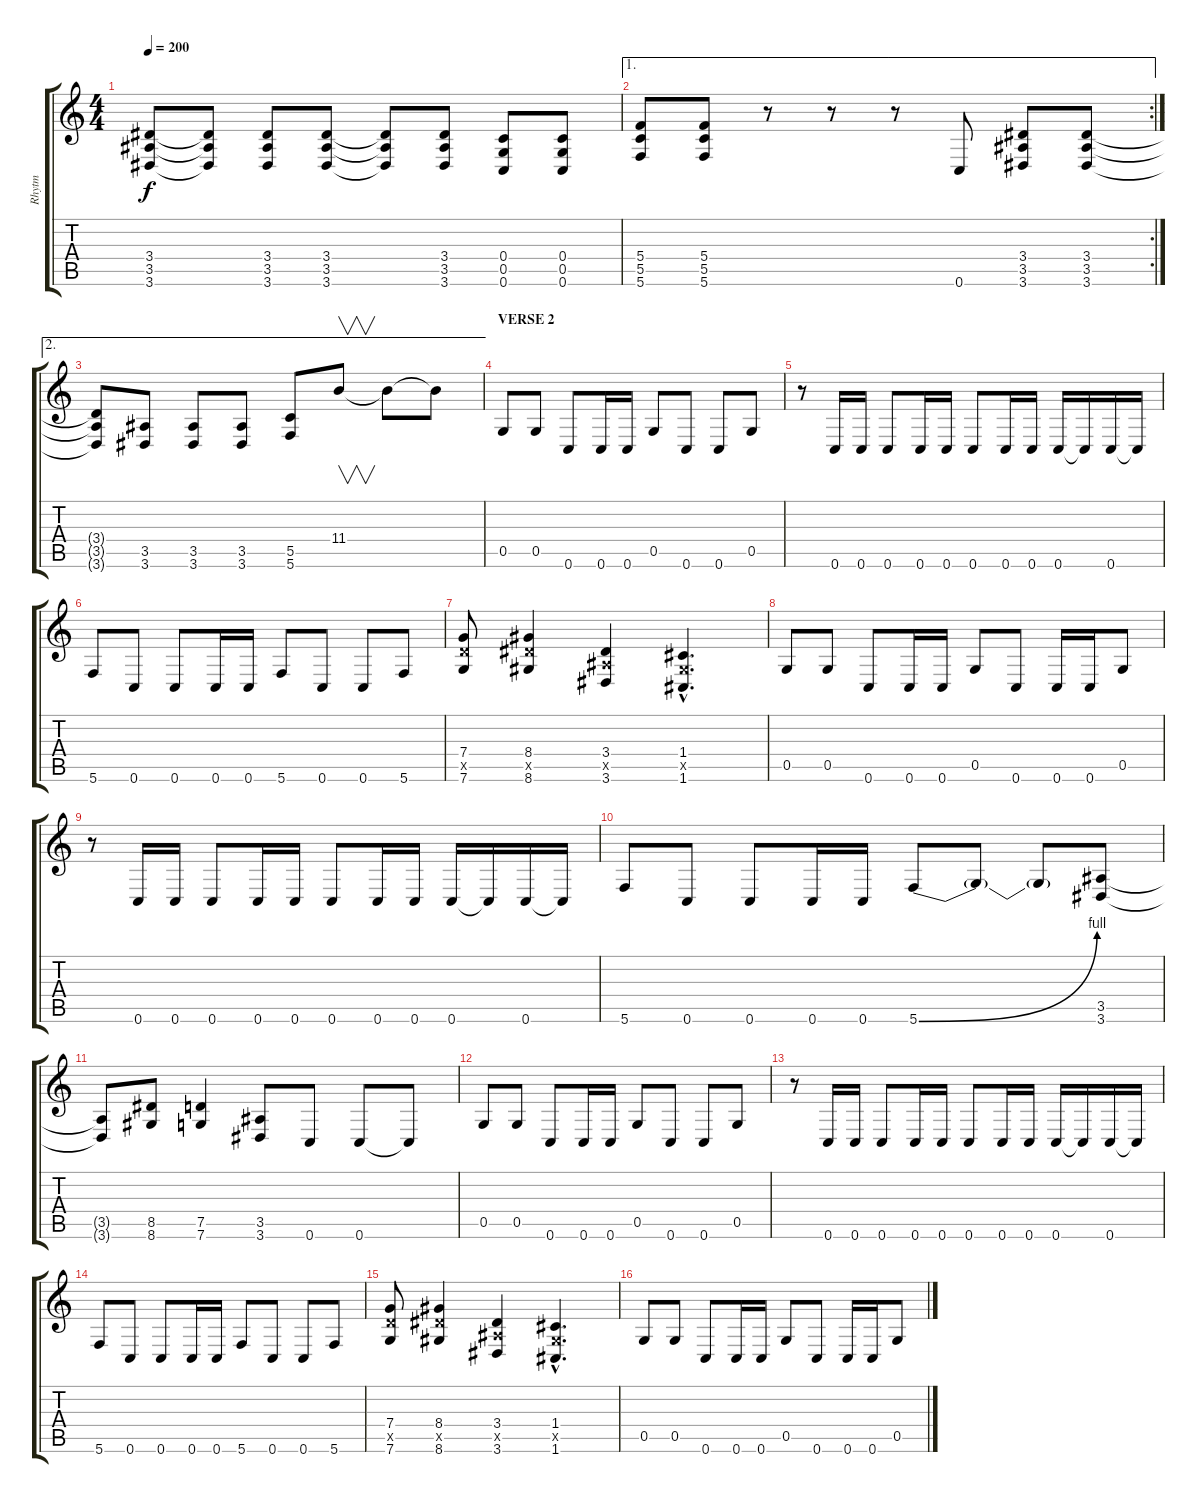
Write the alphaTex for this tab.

\track ("Rhytm" "Rhytm") {instrument overdrivenguitar}
\staff {score tabs}
\tuning (D4 A3 F3 C3 G2 C2) {hide}
\ts (4 4)
\tempo 200
\clef g2
\ks c
(3.4 3.5 3.6).8{dy f} (3.4{t} 3.5{t} 3.6{t}).8 (3.4 3.5 3.6).8 (3.4 3.5 3.6).8 (3.4{t} 3.5{t} 3.6{t}).8 (3.4 3.5 3.6).8 (0.4 0.5 0.6).8 (0.4 0.5 0.6).8 |
\ae 1
\rc 2
(5.4 5.5 5.6).8 (5.4 5.5 5.6).8 r.8 r.8 r.8 0.6.8 (3.4 3.5 3.6).8 (3.4 3.5 3.6).8 |
\ae 2
(3.4{t} 3.5{t} 3.6{t}).8 (3.5 3.6).8 (3.5 3.6).8 (3.5 3.6).8 (5.5 5.6).8 11.4.8{v instrument guitarharmonics} 11.4{t}.8 11.4{t}.8{instrument overdrivenguitar} |
\section ("" "VERSE 2")
0.5.8{volume 16 instrument distortionguitar} 0.5.8 0.6.8 0.6.16 0.6.16 0.5.8 0.6.8 0.6.8 0.5.8 |
r.8 0.6.16 0.6.16 0.6.8 0.6.16 0.6.16 0.6.8 0.6.16 0.6.16 0.6.16 0.6{t}.16 0.6.16 0.6{t}.16 |
5.6.8 0.6.8 0.6.8 0.6.16 0.6.16 5.6.8 0.6.8 0.6.8 5.6.8 |
(7.4 7.5{x} 7.6).8 (8.4 8.5{x} 8.6).4 (3.4 3.5{x} 3.6).4 (1.4{hac} 1.5{hac x} 1.6{hac}).4{d} |
0.5.8{volume 16 instrument distortionguitar} 0.5.8 0.6.8 0.6.16 0.6.16 0.5.8 0.6.8 0.6.16 0.6.16 0.5.8 |
r.8 0.6.16 0.6.16 0.6.8 0.6.16 0.6.16 0.6.8 0.6.16 0.6.16 0.6.16 0.6{t}.16 0.6.16 0.6{t}.16 |
5.6.8 0.6.8 0.6.8 0.6.16 0.6.16 5.6{be (bend 0 0 60 4)}.8 5.6{t}.8 5.6{t}.8 (3.5 3.6).8 |
(3.5{t} 3.6{t}).8 (8.5 8.6).8 (7.5 7.6).4 (3.5 3.6).8 0.6.8 0.6.8 0.6{t}.8 |
0.5.8{volume 16 instrument distortionguitar} 0.5.8 0.6.8 0.6.16 0.6.16 0.5.8 0.6.8 0.6.8 0.5.8 |
r.8 0.6.16 0.6.16 0.6.8 0.6.16 0.6.16 0.6.8 0.6.16 0.6.16 0.6.16 0.6{t}.16 0.6.16 0.6{t}.16 |
5.6.8 0.6.8 0.6.8 0.6.16 0.6.16 5.6.8 0.6.8 0.6.8 5.6.8 |
(7.4 7.5{x} 7.6).8 (8.4 8.5{x} 8.6).4 (3.4 3.5{x} 3.6).4 (1.4{hac} 1.5{hac x} 1.6{hac}).4{d} |
0.5.8{volume 16 instrument distortionguitar} 0.5.8 0.6.8 0.6.16 0.6.16 0.5.8 0.6.8 0.6.16 0.6.16 0.5.8
